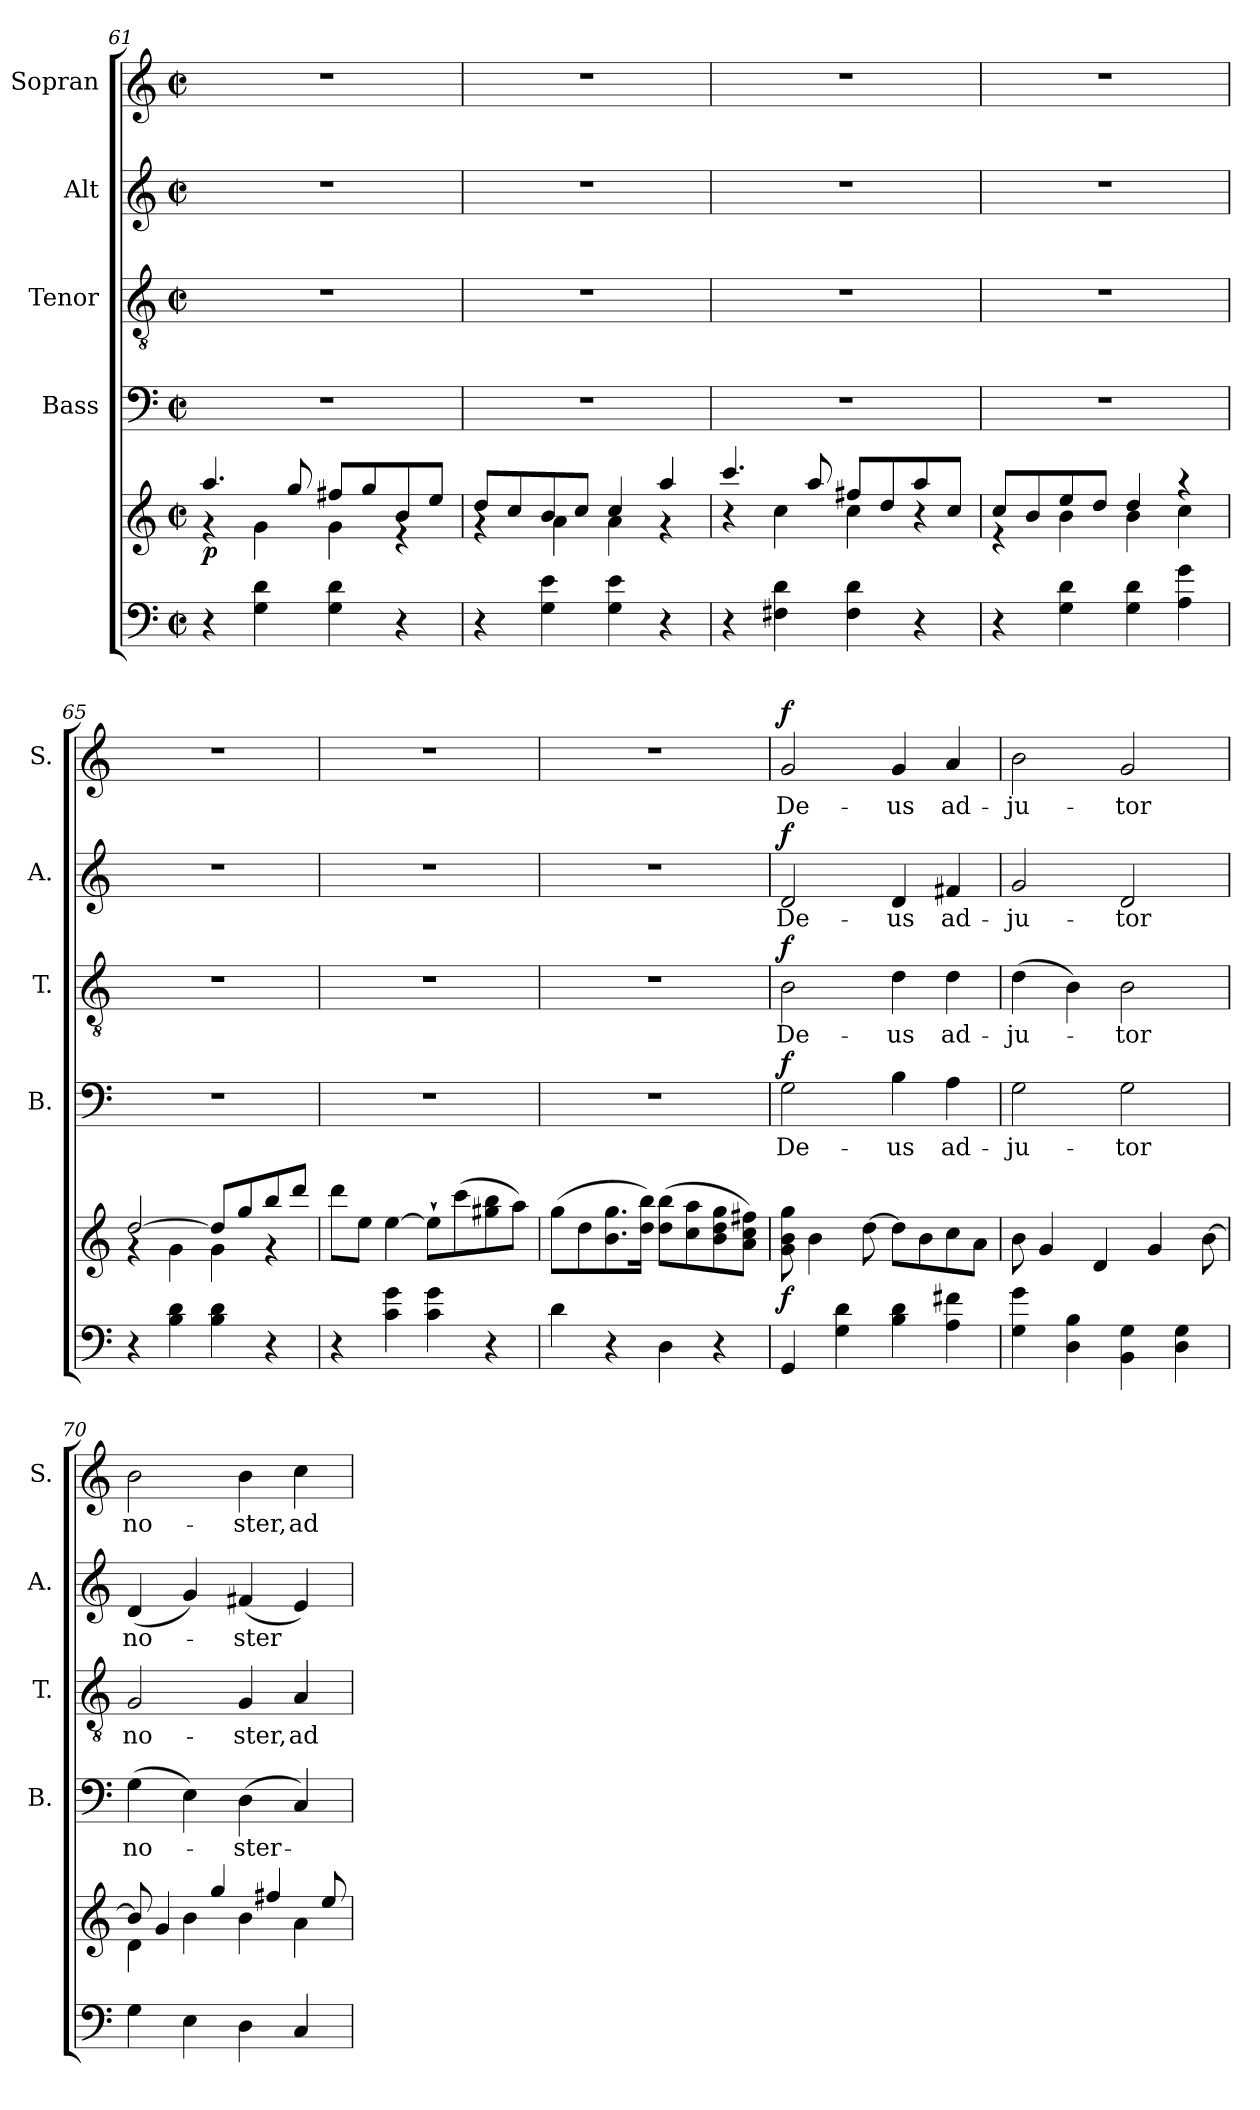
**kern	**kern	**dynam	**kern	**text	**dynam	**kern	**text	**dynam	**kern	**text	**dynam	**kern	**text	**dynam
*part5	*part5	*part5	*part4	*part4	*part4	*part3	*part3	*part3	*part2	*part2	*part2	*part1	*part1	*part1
*staff6	*staff5	*staff5/6	*staff4	*staff4	*staff4	*staff3	*staff3	*staff3	*staff2	*staff2	*staff2	*staff1	*staff1	*staff1
*	*	*	*I"Bass	*	*	*I"Tenor	*	*	*I"Alt	*	*	*I"Sopran	*	*
*	*	*	*I'B.	*	*	*I'T.	*	*	*I'A.	*	*	*I'S.	*	*
*clefF4	*clefG2	*	*clefF4	*	*	*clefGv2	*	*	*clefG2	*	*	*clefG2	*	*
*k[]	*k[]	*	*k[]	*	*	*k[]	*	*	*k[]	*	*	*k[]	*	*
*C:	*C:	*	*C:	*	*	*C:	*	*	*C:	*	*	*C:	*	*
*M2/2	*M2/2	*	*M2/2	*	*	*M2/2	*	*	*M2/2	*	*	*M2/2	*	*
*met(c|)	*met(c|)	*	*met(c|)	*	*	*met(c|)	*	*	*met(c|)	*	*	*met(c|)	*	*
=61	=61	=61	=61	=61	=61	=61	=61	=61	=61	=61	=61	=61	=61	=61
*	*^	*	*	*	*	*	*	*	*	*	*	*	*	*
!	!	!	!LO:DY:b	!	!	!	!	!	!	!	!	!	!	!	!
4r	4.aa/	4rf	p	1r	.	.	1r	.	.	1r	.	.	1r	.	.
4G\ 4d\	.	4g\	.	.	.	.	.	.	.	.	.	.	.	.	.
.	8gg/	.	.	.	.	.	.	.	.	.	.	.	.	.	.
4G\ 4d\	8ff#X/L	4g\	.	.	.	.	.	.	.	.	.	.	.	.	.
.	8gg/	.	.	.	.	.	.	.	.	.	.	.	.	.	.
4r	8b/	4re	.	.	.	.	.	.	.	.	.	.	.	.	.
.	8ee/J	.	.	.	.	.	.	.	.	.	.	.	.	.	.
=62	=62	=62	=62	=62	=62	=62	=62	=62	=62	=62	=62	=62	=62	=62	=62
4r	8dd/L	4rf	.	1r	.	.	1r	.	.	1r	.	.	1r	.	.
.	8cc/	.	.	.	.	.	.	.	.	.	.	.	.	.	.
4G\ 4e\	8b/	4a\	.	.	.	.	.	.	.	.	.	.	.	.	.
.	8cc/J	.	.	.	.	.	.	.	.	.	.	.	.	.	.
4G\ 4e\	4cc/	4a\	.	.	.	.	.	.	.	.	.	.	.	.	.
4r	4aa/	4rf	.	.	.	.	.	.	.	.	.	.	.	.	.
=63	=63	=63	=63	=63	=63	=63	=63	=63	=63	=63	=63	=63	=63	=63	=63
4r	4.ccc/	4ra	.	1r	.	.	1r	.	.	1r	.	.	1r	.	.
4F#X\ 4d\	.	4cc\	.	.	.	.	.	.	.	.	.	.	.	.	.
.	8aa/	.	.	.	.	.	.	.	.	.	.	.	.	.	.
4F#\ 4d\	8ff#X/L	4cc\	.	.	.	.	.	.	.	.	.	.	.	.	.
.	8dd/	.	.	.	.	.	.	.	.	.	.	.	.	.	.
4r	8aa/	4ra	.	.	.	.	.	.	.	.	.	.	.	.	.
.	8cc/J	.	.	.	.	.	.	.	.	.	.	.	.	.	.
=64	=64	=64	=64	=64	=64	=64	=64	=64	=64	=64	=64	=64	=64	=64	=64
4r	8cc/L	4re	.	1r	.	.	1r	.	.	1r	.	.	1r	.	.
.	8b/	.	.	.	.	.	.	.	.	.	.	.	.	.	.
4G\ 4d\	8ee/	4b\	.	.	.	.	.	.	.	.	.	.	.	.	.
.	8dd/J	.	.	.	.	.	.	.	.	.	.	.	.	.	.
4G\ 4d\	4dd/	4b\	.	.	.	.	.	.	.	.	.	.	.	.	.
4A\ 4g\	4raa	4cc\	.	.	.	.	.	.	.	.	.	.	.	.	.
!!LO:PB:g=z
=65	=65	=65	=65	=65	=65	=65	=65	=65	=65	=65	=65	=65	=65	=65	=65
4r	[>2dd/	4rf	.	1r	.	.	1r	.	.	1r	.	.	1r	.	.
4B\ 4d\	.	4g\	.	.	.	.	.	.	.	.	.	.	.	.	.
4B\ 4d\	8dd/L]	4g\	.	.	.	.	.	.	.	.	.	.	.	.	.
.	8gg/	.	.	.	.	.	.	.	.	.	.	.	.	.	.
4r	8bb/	4rg	.	.	.	.	.	.	.	.	.	.	.	.	.
.	8ddd/J	.	.	.	.	.	.	.	.	.	.	.	.	.	.
*	*v	*v	*	*	*	*	*	*	*	*	*	*	*	*	*
=66	=66	=66	=66	=66	=66	=66	=66	=66	=66	=66	=66	=66	=66	=66
4r	8ddd\L	.	1r	.	.	1r	.	.	1r	.	.	1r	.	.
.	8ee\J	.	.	.	.	.	.	.	.	.	.	.	.	.
4c\ 4g\	[4ee\	.	.	.	.	.	.	.	.	.	.	.	.	.
4c\ 4g\	8ee`>\L]	.	.	.	.	.	.	.	.	.	.	.	.	.
.	(>8ccc\	.	.	.	.	.	.	.	.	.	.	.	.	.
4r	8gg#X\ 8bb\	.	.	.	.	.	.	.	.	.	.	.	.	.
.	8aa\J)	.	.	.	.	.	.	.	.	.	.	.	.	.
=67	=67	=67	=67	=67	=67	=67	=67	=67	=67	=67	=67	=67	=67	=67
4d\	(>8gg\L	.	1r	.	.	1r	.	.	1r	.	.	1r	.	.
.	8dd\	.	.	.	.	.	.	.	.	.	.	.	.	.
4r	8.b\ 8.gg\	.	.	.	.	.	.	.	.	.	.	.	.	.
.	16dd\ 16bb\Jk)	.	.	.	.	.	.	.	.	.	.	.	.	.
4D\	(>8dd\ 8bb\L	.	.	.	.	.	.	.	.	.	.	.	.	.
.	8cc\ 8aa\	.	.	.	.	.	.	.	.	.	.	.	.	.
4r	8b\ 8dd\ 8gg\	.	.	.	.	.	.	.	.	.	.	.	.	.
.	8a\ 8cc\ 8ff#X\J)	.	.	.	.	.	.	.	.	.	.	.	.	.
=68	=68	=68	=68	=68	=68	=68	=68	=68	=68	=68	=68	=68	=68	=68
!	!	!LO:DY:b	!	!LO:LY:b	!LO:DY:a	!	!LO:LY:b	!LO:DY:a	!	!LO:LY:b	!LO:DY:a	!	!LO:LY:b	!LO:DY:a
4GG/	8g\ 8b\ 8gg\	f	2G\	De-	f	2B\	De-	f	2d/	De-	f	2g/	De-	f
.	4b\	.	.	.	.	.	.	.	.	.	.	.	.	.
4G\ 4d\	.	.	.	.	.	.	.	.	.	.	.	.	.	.
.	[8dd\	.	.	.	.	.	.	.	.	.	.	.	.	.
!	!	!	!	!LO:LY:b	!	!	!LO:LY:b	!	!	!LO:LY:b	!	!	!LO:LY:b	!
4B\ 4d\	8dd\L]	.	4B\	-us	.	4d\	-us	.	4d/	-us	.	4g/	-us	.
.	8b\	.	.	.	.	.	.	.	.	.	.	.	.	.
!	!	!	!	!LO:LY:b	!	!	!LO:LY:b	!	!	!LO:LY:b	!	!	!LO:LY:b	!
4A\ 4f#X\	8cc\	.	4A\	ad-	.	4d\	ad-	.	4f#X/	ad-	.	4a/	ad-	.
.	8a\J	.	.	.	.	.	.	.	.	.	.	.	.	.
=69	=69	=69	=69	=69	=69	=69	=69	=69	=69	=69	=69	=69	=69	=69
!	!	!	!	!LO:LY:b	!	!	!LO:LY:b	!	!	!LO:LY:b	!	!	!LO:LY:b	!
4G\ 4g\	8b\	.	2G\	-ju-	.	(>4d\	-ju-	.	2g/	-ju-	.	2b\	-ju-	.
.	4g/	.	.	.	.	.	.	.	.	.	.	.	.	.
4D\ 4B\	.	.	.	.	.	4B\)	.	.	.	.	.	.	.	.
.	4d/	.	.	.	.	.	.	.	.	.	.	.	.	.
!	!	!	!	!LO:LY:b	!	!	!LO:LY:b	!	!	!LO:LY:b	!	!	!LO:LY:b	!
4BB\ 4G\	.	.	2G\	-tor	.	2B\	-tor	.	2d/	-tor	.	2g/	-tor	.
.	4g/	.	.	.	.	.	.	.	.	.	.	.	.	.
4D\ 4G\	.	.	.	.	.	.	.	.	.	.	.	.	.	.
.	[8b\	.	.	.	.	.	.	.	.	.	.	.	.	.
!!LO:LB:g=z
=70	=70	=70	=70	=70	=70	=70	=70	=70	=70	=70	=70	=70	=70	=70
*	*^	*	*	*	*	*	*	*	*	*	*	*	*	*
!	!	!	!	!	!LO:LY:b	!	!	!LO:LY:b	!	!	!LO:LY:b	!	!	!LO:LY:b	!
4G\	8b/]	4d\	.	(>4G\	no-	.	2G/	no-	.	(<4d/	no-	.	2b\	no-	.
.	4g/	.	.	.	.	.	.	.	.	.	.	.	.	.	.
4E\	.	4b\	.	4E\)	.	.	.	.	.	4g/)	.	.	.	.	.
.	4gg/	.	.	.	.	.	.	.	.	.	.	.	.	.	.
!	!	!	!	!	!LO:LY:b	!	!	!LO:LY:b	!	!	!LO:LY:b	!	!	!LO:LY:b	!
4D\	.	4b\	.	(>4D\	-ster-	.	4G/	-ster,	.	(<4f#X/	-ster	.	4b\	-ster,	.
.	4ff#X/	.	.	.	.	.	.	.	.	.	.	.	.	.	.
!	!	!	!	!	!	!	!	!LO:LY:b	!	!	!	!	!	!LO:LY:b	!
4C/	.	4a\	.	4C/)	.	.	4A/	ad-	.	4e/)	.	.	4cc\	ad-	.
.	8ee/	.	.	.	.	.	.	.	.	.	.	.	.	.	.
*	*v	*v	*	*	*	*	*	*	*	*	*	*	*	*	*
=	=	=	=	=	=	=	=	=	=	=	=	=	=	=
*-	*-	*-	*-	*-	*-	*-	*-	*-	*-	*-	*-	*-	*-	*-
